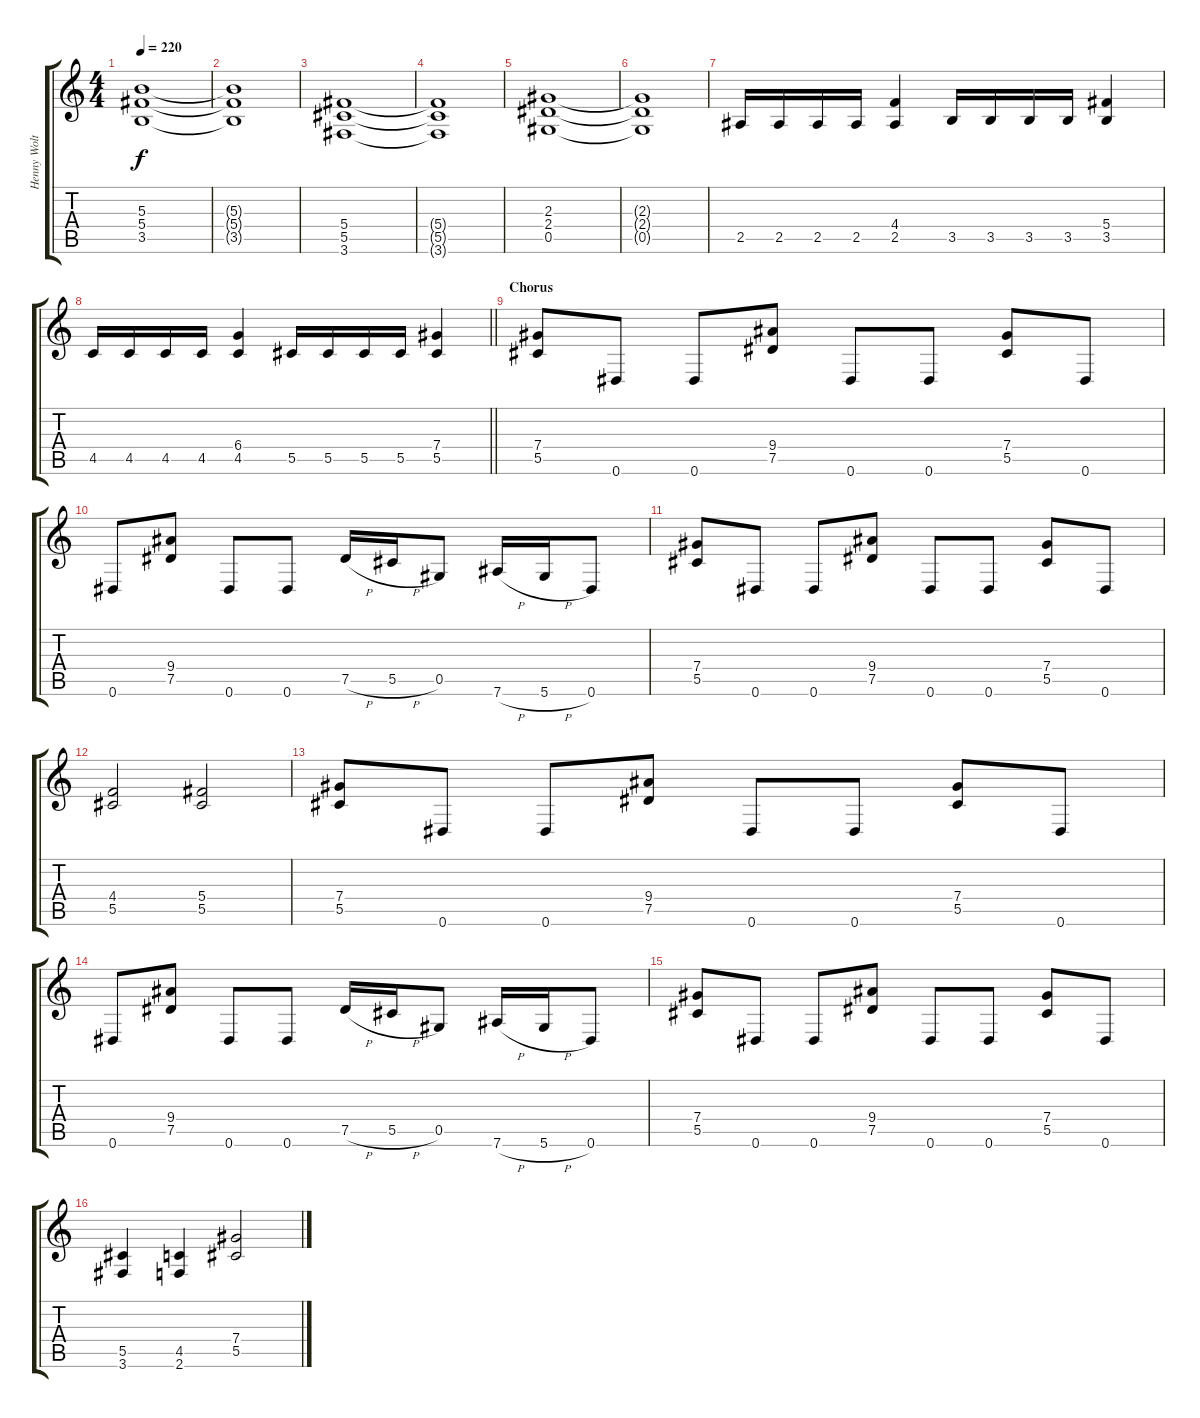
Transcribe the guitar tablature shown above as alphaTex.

\track ("Henny Wolter" "Henny Wolt") {instrument distortionguitar}
\staff {score tabs}
\tuning (Eb4 Bb3 Gb3 Db3 Ab2 Eb2) {hide}
\ts (4 4)
\tempo 220
\clef g2
\ks c
(5.3 5.4 3.5).1{dy f} |
(5.3{t} 5.4{t} 3.5{t}).1 |
(5.4 5.5 3.6).1 |
(5.4{t} 5.5{t} 3.6{t}).1 |
(2.3 2.4 0.5).1 |
(2.3{t} 2.4{t} 0.5{t}).1 |
2.5.16 2.5.16 2.5.16 2.5.16 (4.4 2.5).4 3.5.16 3.5.16 3.5.16 3.5.16 (5.4 3.5).4 |
\barLineRight lightlight
4.5.16 4.5.16 4.5.16 4.5.16 (6.4 4.5).4 5.5.16 5.5.16 5.5.16 5.5.16 (7.4 5.5).4 |
\section ("" "Chorus")
(7.4 5.5).8 0.6.8 0.6.8 (9.4 7.5).8 0.6.8 0.6.8 (7.4 5.5).8 0.6.8 |
0.6.8 (9.4 7.5).8 0.6.8 0.6.8 7.5{h}.16 5.5{h}.16 0.5.8 7.6{h}.16 5.6{h}.16 0.6.8 |
(7.4 5.5).8 0.6.8 0.6.8 (9.4 7.5).8 0.6.8 0.6.8 (7.4 5.5).8 0.6.8 |
(4.4 5.5).2 (5.4 5.5).2 |
(7.4 5.5).8 0.6.8 0.6.8 (9.4 7.5).8 0.6.8 0.6.8 (7.4 5.5).8 0.6.8 |
0.6.8 (9.4 7.5).8 0.6.8 0.6.8 7.5{h}.16 5.5{h}.16 0.5.8 7.6{h}.16 5.6{h}.16 0.6.8 |
(7.4 5.5).8 0.6.8 0.6.8 (9.4 7.5).8 0.6.8 0.6.8 (7.4 5.5).8 0.6.8 |
(5.5 3.6).4 (4.5 2.6).4 (7.4 5.5).2
